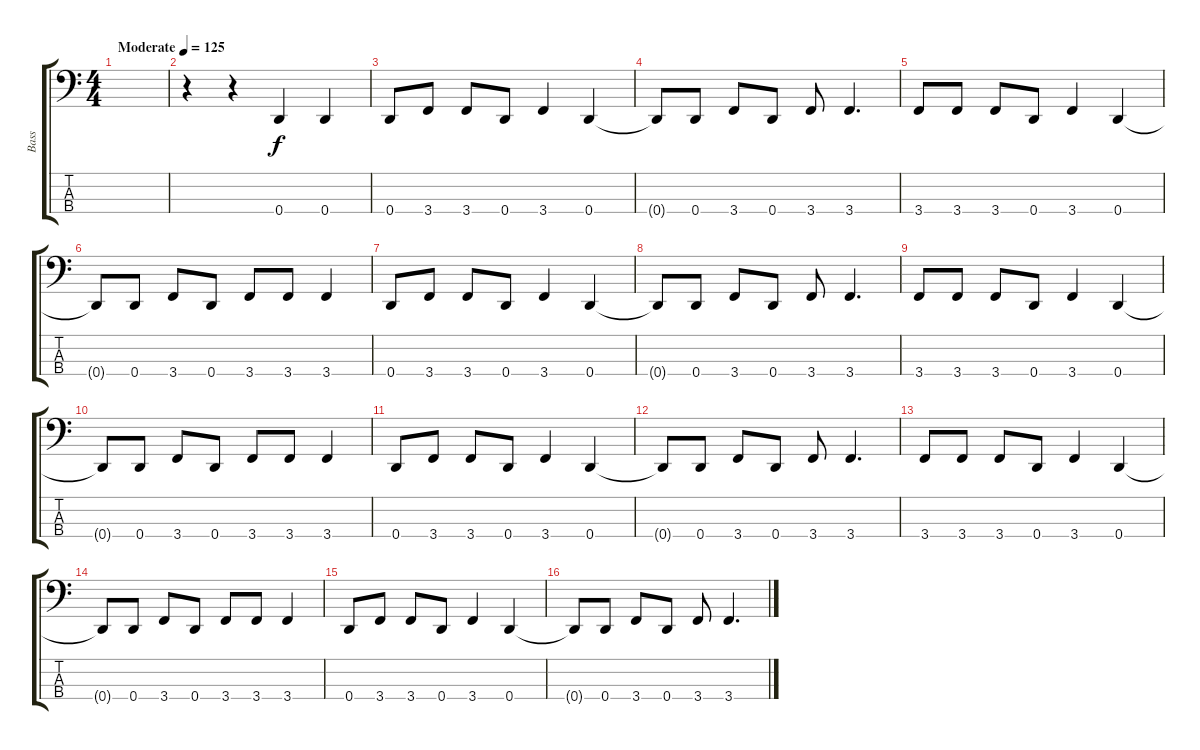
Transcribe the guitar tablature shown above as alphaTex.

\track ("Bass" "Bass") {instrument electricbassfinger}
\staff {score tabs}
\tuning (F2 C2 G1 D1) {hide}
\ts (4 4)
\tempo (125 "Moderate")
\clef f4
\ks c
|
r.4 r.4 0.4.4 0.4.4 |
0.4.8 3.4.8 3.4.8 0.4.8 3.4.4 0.4.4 |
0.4{t}.8 0.4.8 3.4.8 0.4.8 3.4.8 3.4.4{d} |
3.4.8 3.4.8 3.4.8 0.4.8 3.4.4 0.4.4 |
0.4{t}.8 0.4.8 3.4.8 0.4.8 3.4.8 3.4.8 3.4.4 |
0.4.8 3.4.8 3.4.8 0.4.8 3.4.4 0.4.4 |
0.4{t}.8 0.4.8 3.4.8 0.4.8 3.4.8 3.4.4{d} |
3.4.8 3.4.8 3.4.8 0.4.8 3.4.4 0.4.4 |
0.4{t}.8 0.4.8 3.4.8 0.4.8 3.4.8 3.4.8 3.4.4 |
0.4.8 3.4.8 3.4.8 0.4.8 3.4.4 0.4.4 |
0.4{t}.8 0.4.8 3.4.8 0.4.8 3.4.8 3.4.4{d} |
3.4.8 3.4.8 3.4.8 0.4.8 3.4.4 0.4.4 |
0.4{t}.8 0.4.8 3.4.8 0.4.8 3.4.8 3.4.8 3.4.4 |
0.4.8 3.4.8 3.4.8 0.4.8 3.4.4 0.4.4 |
0.4{t}.8 0.4.8 3.4.8 0.4.8 3.4.8 3.4.4{d}
